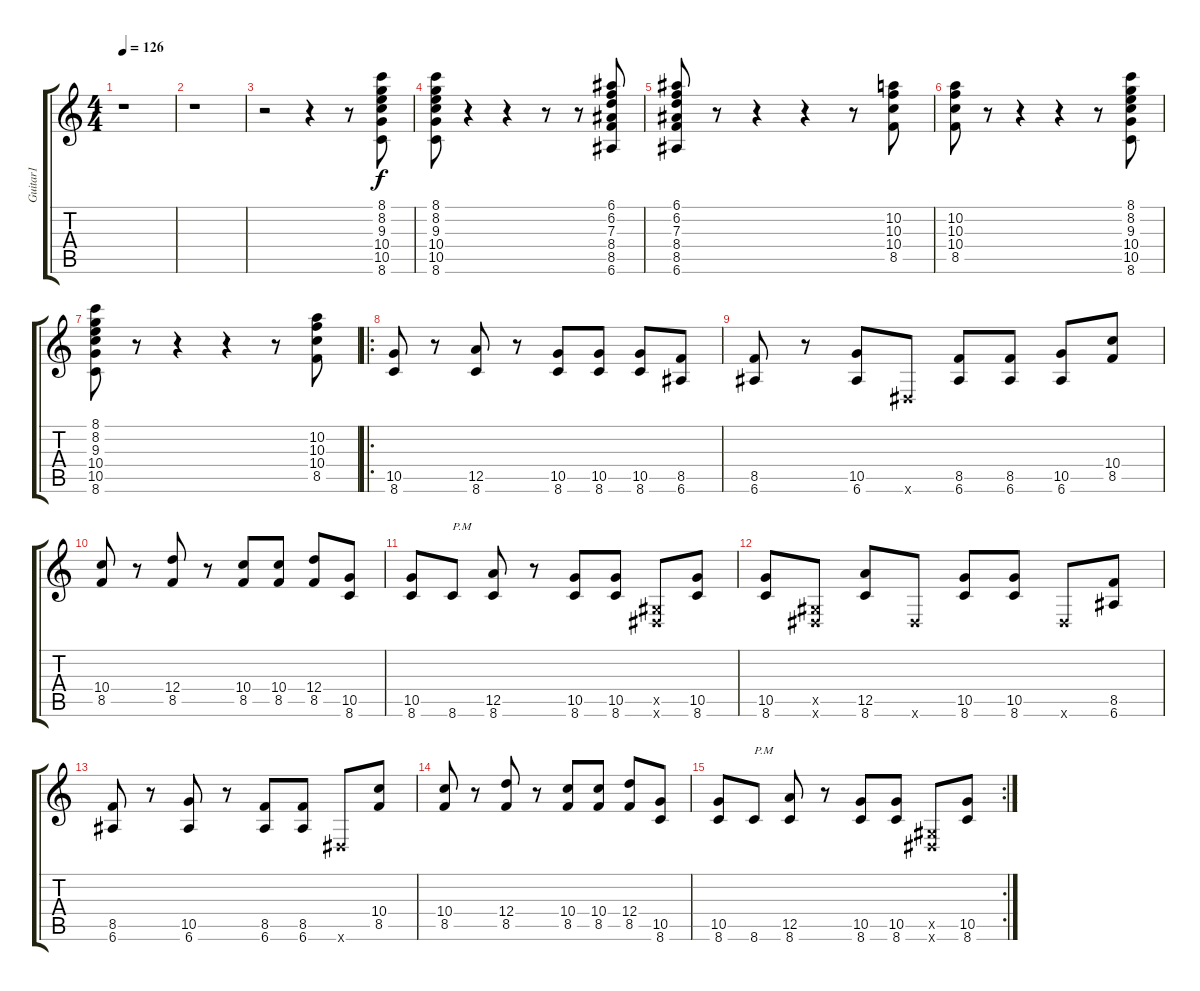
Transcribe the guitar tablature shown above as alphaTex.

\track ("Guitar1" "Guitar1") {instrument distortionguitar}
\staff {score tabs}
\tuning (E4 B3 G3 D3 A2 E2) {hide}
\ts (4 4)
\tempo 126
\clef g2
\ks c
r.1{dy f} |
r.1 |
r.2 r.4 r.8 (8.1 8.2 9.3 10.4 10.5 8.6).8 |
(8.1 8.2 9.3 10.4 10.5 8.6).8 r.4 r.4 r.8 r.8 (6.1 6.2 7.3 8.4 8.5 6.6).8 |
(6.1 6.2 7.3 8.4 8.5 6.6).8 r.8 r.4 r.4 r.8 (10.2 10.3 10.4 8.5).8 |
(10.2 10.3 10.4 8.5).8 r.8 r.4 r.4 r.8 (8.1 8.2 9.3 10.4 10.5 8.6).8 |
(8.1 8.2 9.3 10.4 10.5 8.6).8 r.8 r.4 r.4 r.8 (10.2 10.3 10.4 8.5).8 |
\ro
(10.5 8.6).8 r.8 (12.5 8.6).8 r.8 (10.5 8.6).8 (10.5 8.6).8 (10.5 8.6).8 (8.5 6.6).8 |
(8.5 6.6).8 r.8 (10.5 6.6).8 -1.6{x}.8 (8.5 6.6).8 (8.5 6.6).8 (10.5 6.6).8 (10.4 8.5).8 |
(10.4 8.5).8 r.8 (12.4 8.5).8 r.8 (10.4 8.5).8 (10.4 8.5).8 (12.4 8.5).8 (10.5 8.6).8 |
(10.5 8.6).8 8.6.8{txt "P.M"} (12.5 8.6).8 r.8 (10.5 8.6).8 (10.5 8.6).8 (-1.5{x} -1.6{x}).8 (10.5 8.6).8 |
(10.5 8.6).8 (-1.5{x} -1.6{x}).8 (12.5 8.6).8 -1.6{x}.8 (10.5 8.6).8 (10.5 8.6).8 -1.6{x}.8 (8.5 6.6).8 |
(8.5 6.6).8 r.8 (10.5 6.6).8 r.8 (8.5 6.6).8 (8.5 6.6).8 -1.6{x}.8 (10.4 8.5).8 |
(10.4 8.5).8 r.8 (12.4 8.5).8 r.8 (10.4 8.5).8 (10.4 8.5).8 (12.4 8.5).8 (10.5 8.6).8 |
\rc 2
(10.5 8.6).8 8.6.8{txt "P.M"} (12.5 8.6).8 r.8 (10.5 8.6).8 (10.5 8.6).8 (-1.5{x} -1.6{x}).8 (10.5 8.6).8
